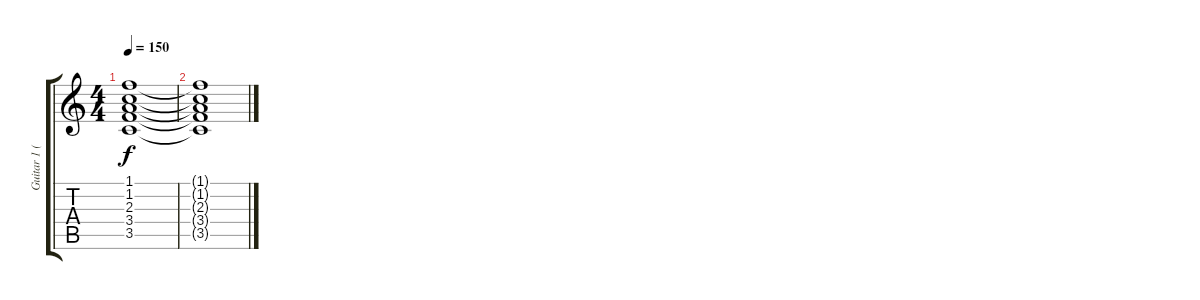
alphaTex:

\track ("Guitar 1 (Daniel)" "Guitar 1 (") {instrument electricguitarjazz}
\staff {score tabs}
\tuning (E4 B3 G3 D3 A2 E2) {hide}
\ts (4 4)
\tempo 150
\clef g2
\ks c
(1.1 1.2 2.3 3.4 3.5).1{dy f} |
(1.1{t} 1.2{t} 2.3{t} 3.4{t} 3.5{t}).1
